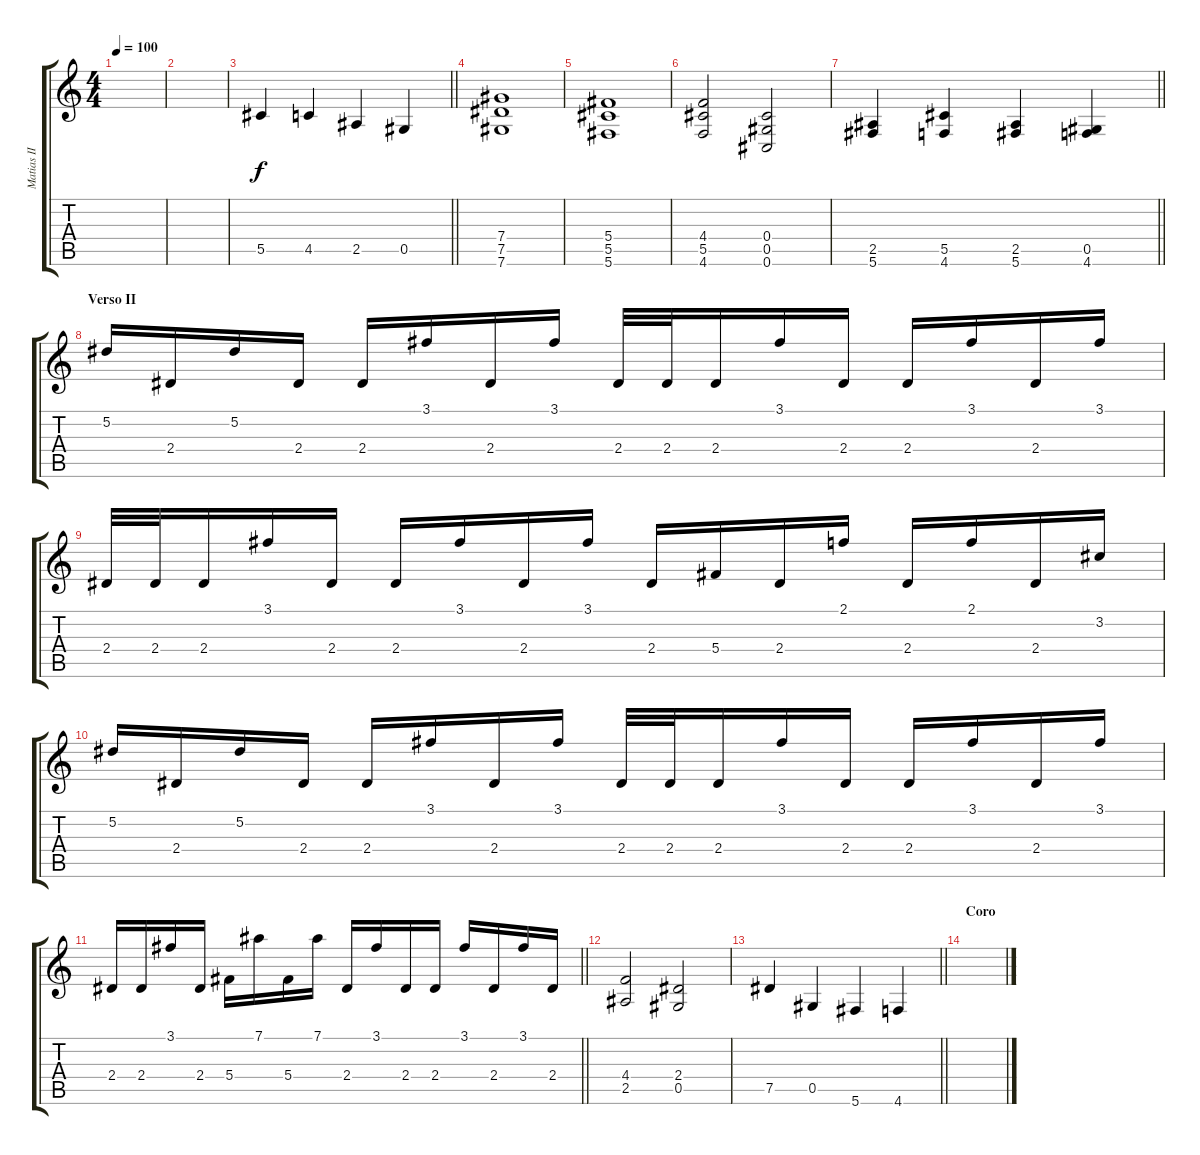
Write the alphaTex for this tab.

\track ("Matias II" "Matias II") {instrument distortionguitar}
\staff {score tabs}
\tuning (Eb4 Bb3 Gb3 Db3 Ab2 Db2) {hide}
\ts (4 4)
\tempo 100
\clef g2
\ks c
|
|
\barLineRight lightlight
5.5.4{volume 12} 4.5.4 2.5.4 0.5.4 |
(7.4 7.5 7.6).1{volume 9} |
(5.4 5.5 5.6).1 |
(4.4 5.5 4.6).2 (0.4 0.5 0.6).2 |
\barLineRight lightlight
(2.5 5.6).4{volume 12} (5.5 4.6).4 (2.5 5.6).4 (0.5 4.6).4 |
\section ("" "Verso II")
5.2.16{volume 10} 2.4.16 5.2.16 2.4.16 2.4.16 3.1.16 2.4.16 3.1.16 2.4.32 2.4.32 2.4.16 3.1.16 2.4.16 2.4.16 3.1.16 2.4.16 3.1.16 |
2.4.32 2.4.32 2.4.16 3.1.16 2.4.16 2.4.16 3.1.16 2.4.16 3.1.16 2.4.16 5.4.16 2.4.16 2.1.16 2.4.16 2.1.16 2.4.16 3.2.16 |
5.2.16 2.4.16 5.2.16 2.4.16 2.4.16 3.1.16 2.4.16 3.1.16 2.4.32 2.4.32 2.4.16 3.1.16 2.4.16 2.4.16 3.1.16 2.4.16 3.1.16 |
\barLineRight lightlight
2.4.16 2.4.16 3.1.16 2.4.16 5.4.16 7.1.16 5.4.16 7.1.16 2.4.16 3.1.16 2.4.16 2.4.16 3.1.16 2.4.16 3.1.16 2.4.16 |
(4.4 2.5).2 (2.4 0.5).2 |
\barLineRight lightlight
7.5.4 0.5.4 5.6.4 4.6.4 |
\section ("" "Coro")
